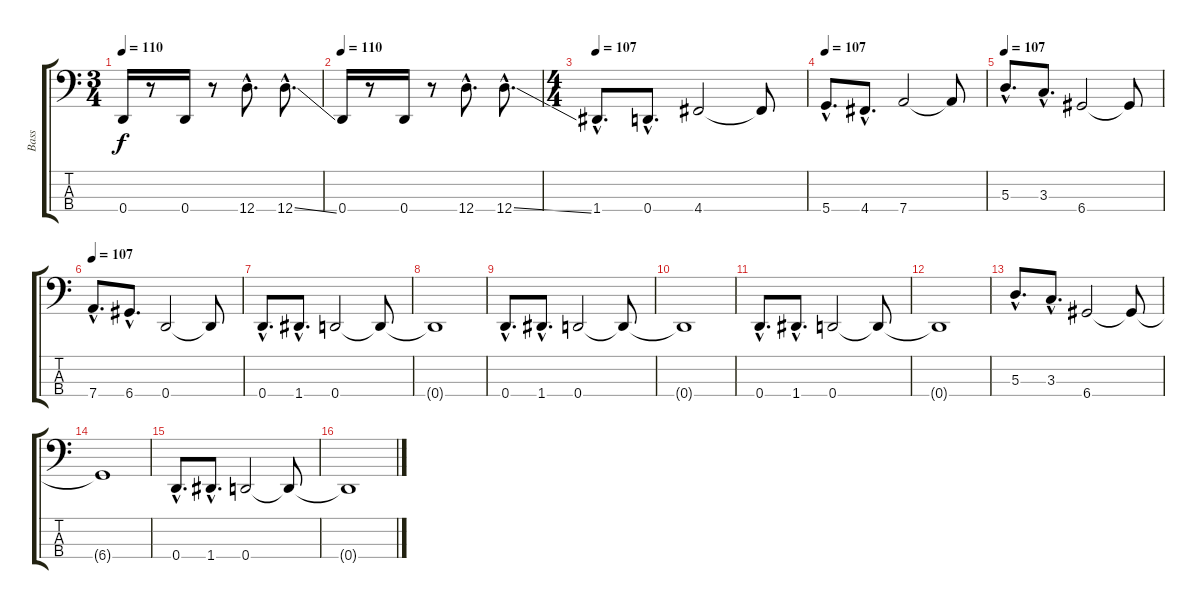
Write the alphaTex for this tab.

\track ("Bass" "Bass") {instrument electricbassfinger}
\staff {score tabs}
\tuning (G2 D2 A1 D1) {hide}
\ts (3 4)
\tempo 110
\clef f4
\ks c
0.4.16{dy f volume 16} r.8 0.4.16 r.8 12.4{hac}.8{d} 12.4{ss hac}.8{d} |
\tempo 110
0.4.16 r.8 0.4.16 r.8 12.4{hac}.8{d} 12.4{ss hac}.8{d} |
\ts (4 4)
\tempo 107
1.4{hac}.8{d volume 16} 0.4{hac}.8{d} 4.4.2 4.4{t}.8 |
\tempo 107
5.4{hac}.8{d} 4.4{hac}.8{d} 7.4.2 7.4{t}.8 |
\tempo 107
5.3{hac}.8{d volume 16} 3.3{hac}.8{d} 6.4.2 6.4{t}.8 |
\tempo 107
7.4{hac}.8{d} 6.4{hac}.8{d} 0.4.2 0.4{t}.8 |
0.4{hac}.8{d volume 15} 1.4{hac}.8{d} 0.4.2 0.4{t}.8 |
0.4{t}.1 |
0.4{hac}.8{d} 1.4{hac}.8{d} 0.4.2 0.4{t}.8 |
0.4{t}.1 |
0.4{hac}.8{d} 1.4{hac}.8{d} 0.4.2 0.4{t}.8 |
0.4{t}.1 |
5.3{hac}.8{d} 3.3{hac}.8{d} 6.4.2 6.4{t}.8 |
6.4{t}.1 |
0.4{hac}.8{d} 1.4{hac}.8{d} 0.4.2 0.4{t}.8 |
0.4{t}.1
